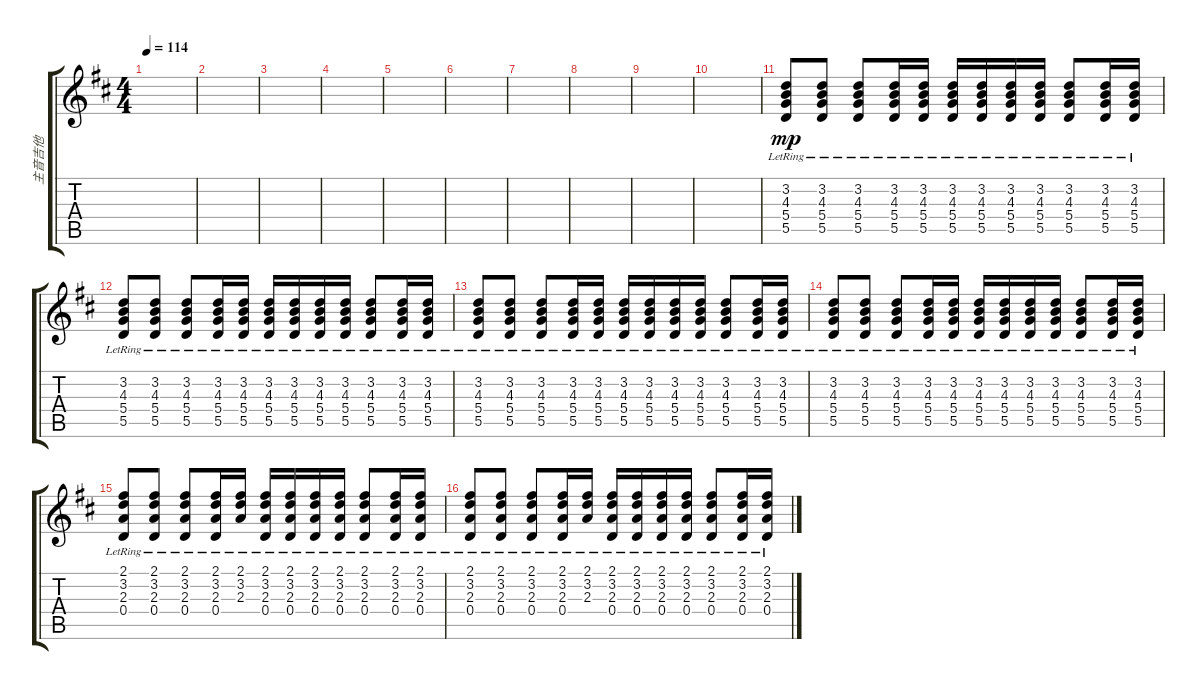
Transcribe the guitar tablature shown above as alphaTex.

\track ("主音吉他" "主音吉他") {instrument acousticguitarsteel}
\staff {score tabs}
\tuning (E4 B3 G3 D3 A2 E2) {hide}
\ts (4 4)
\tempo 114
\clef g2
\ks d
|
|
|
|
|
|
|
|
|
|
(3.2{lr} 4.3{lr} 5.4{lr} 5.5{lr}).8{dy mp volume 16 instrument acousticguitarsteel} (3.2{lr} 4.3{lr} 5.4{lr} 5.5{lr}).8 (3.2{lr} 4.3{lr} 5.4{lr} 5.5{lr}).8 (3.2{lr} 4.3{lr} 5.4{lr} 5.5{lr}).16 (3.2{lr} 4.3{lr} 5.4{lr} 5.5{lr}).16 (3.2{lr} 4.3{lr} 5.4{lr} 5.5{lr}).16 (3.2{lr} 4.3{lr} 5.4{lr} 5.5{lr}).16 (3.2{lr} 4.3{lr} 5.4{lr} 5.5{lr}).16 (3.2{lr} 4.3{lr} 5.4{lr} 5.5{lr}).16 (3.2{lr} 4.3{lr} 5.4{lr} 5.5{lr}).8 (3.2{lr} 4.3{lr} 5.4{lr} 5.5{lr}).16 (3.2{lr} 4.3{lr} 5.4{lr} 5.5{lr}).16 |
(3.2{lr} 4.3{lr} 5.4{lr} 5.5{lr}).8 (3.2{lr} 4.3{lr} 5.4{lr} 5.5{lr}).8 (3.2{lr} 4.3{lr} 5.4{lr} 5.5{lr}).8 (3.2{lr} 4.3{lr} 5.4{lr} 5.5{lr}).16 (3.2{lr} 4.3{lr} 5.4{lr} 5.5{lr}).16 (3.2{lr} 4.3{lr} 5.4{lr} 5.5{lr}).16 (3.2{lr} 4.3{lr} 5.4{lr} 5.5{lr}).16 (3.2{lr} 4.3{lr} 5.4{lr} 5.5{lr}).16 (3.2{lr} 4.3{lr} 5.4{lr} 5.5{lr}).16 (3.2{lr} 4.3{lr} 5.4{lr} 5.5{lr}).8 (3.2{lr} 4.3{lr} 5.4{lr} 5.5{lr}).16 (3.2{lr} 4.3{lr} 5.4{lr} 5.5{lr}).16 |
(3.2{lr} 4.3{lr} 5.4{lr} 5.5{lr}).8 (3.2{lr} 4.3{lr} 5.4{lr} 5.5{lr}).8 (3.2{lr} 4.3{lr} 5.4{lr} 5.5{lr}).8 (3.2{lr} 4.3{lr} 5.4{lr} 5.5{lr}).16 (3.2{lr} 4.3{lr} 5.4{lr} 5.5{lr}).16 (3.2{lr} 4.3{lr} 5.4{lr} 5.5{lr}).16 (3.2{lr} 4.3{lr} 5.4{lr} 5.5{lr}).16 (3.2{lr} 4.3{lr} 5.4{lr} 5.5{lr}).16 (3.2{lr} 4.3{lr} 5.4{lr} 5.5{lr}).16 (3.2{lr} 4.3{lr} 5.4{lr} 5.5{lr}).8 (3.2{lr} 4.3{lr} 5.4{lr} 5.5{lr}).16 (3.2{lr} 4.3{lr} 5.4{lr} 5.5{lr}).16 |
(3.2{lr} 4.3{lr} 5.4{lr} 5.5{lr}).8 (3.2{lr} 4.3{lr} 5.4{lr} 5.5{lr}).8 (3.2{lr} 4.3{lr} 5.4{lr} 5.5{lr}).8 (3.2{lr} 4.3{lr} 5.4{lr} 5.5{lr}).16 (3.2{lr} 4.3{lr} 5.4{lr} 5.5{lr}).16 (3.2{lr} 4.3{lr} 5.4{lr} 5.5{lr}).16 (3.2{lr} 4.3{lr} 5.4{lr} 5.5{lr}).16 (3.2{lr} 4.3{lr} 5.4{lr} 5.5{lr}).16 (3.2{lr} 4.3{lr} 5.4{lr} 5.5{lr}).16 (3.2{lr} 4.3{lr} 5.4{lr} 5.5{lr}).8 (3.2{lr} 4.3{lr} 5.4{lr} 5.5{lr}).16 (3.2{lr} 4.3{lr} 5.4{lr} 5.5{lr}).16 |
(2.1{lr} 3.2{lr} 2.3{lr} 0.4{lr}).8 (2.1{lr} 3.2{lr} 2.3{lr} 0.4{lr}).8 (2.1{lr} 3.2{lr} 2.3{lr} 0.4{lr}).8 (2.1{lr} 3.2{lr} 2.3{lr} 0.4{lr}).16 (2.1{lr} 3.2{lr} 2.3{lr}).16 (2.1{lr} 3.2{lr} 2.3{lr} 0.4{lr}).16 (2.1{lr} 3.2{lr} 2.3{lr} 0.4{lr}).16 (2.1{lr} 3.2{lr} 2.3{lr} 0.4{lr}).16 (2.1{lr} 3.2{lr} 2.3{lr} 0.4{lr}).16 (2.1{lr} 3.2{lr} 2.3{lr} 0.4{lr}).8 (2.1{lr} 3.2{lr} 2.3{lr} 0.4{lr}).16 (2.1{lr} 3.2{lr} 2.3{lr} 0.4{lr}).16 |
(2.1{lr} 3.2{lr} 2.3{lr} 0.4{lr}).8 (2.1{lr} 3.2{lr} 2.3{lr} 0.4{lr}).8 (2.1{lr} 3.2{lr} 2.3{lr} 0.4{lr}).8 (2.1{lr} 3.2{lr} 2.3{lr} 0.4{lr}).16 (2.1{lr} 3.2{lr} 2.3{lr}).16 (2.1{lr} 3.2{lr} 2.3{lr} 0.4{lr}).16 (2.1{lr} 3.2{lr} 2.3{lr} 0.4{lr}).16 (2.1{lr} 3.2{lr} 2.3{lr} 0.4{lr}).16 (2.1{lr} 3.2{lr} 2.3{lr} 0.4{lr}).16 (2.1{lr} 3.2{lr} 2.3{lr} 0.4{lr}).8 (2.1{lr} 3.2{lr} 2.3{lr} 0.4{lr}).16 (2.1{lr} 3.2{lr} 2.3{lr} 0.4{lr}).16
